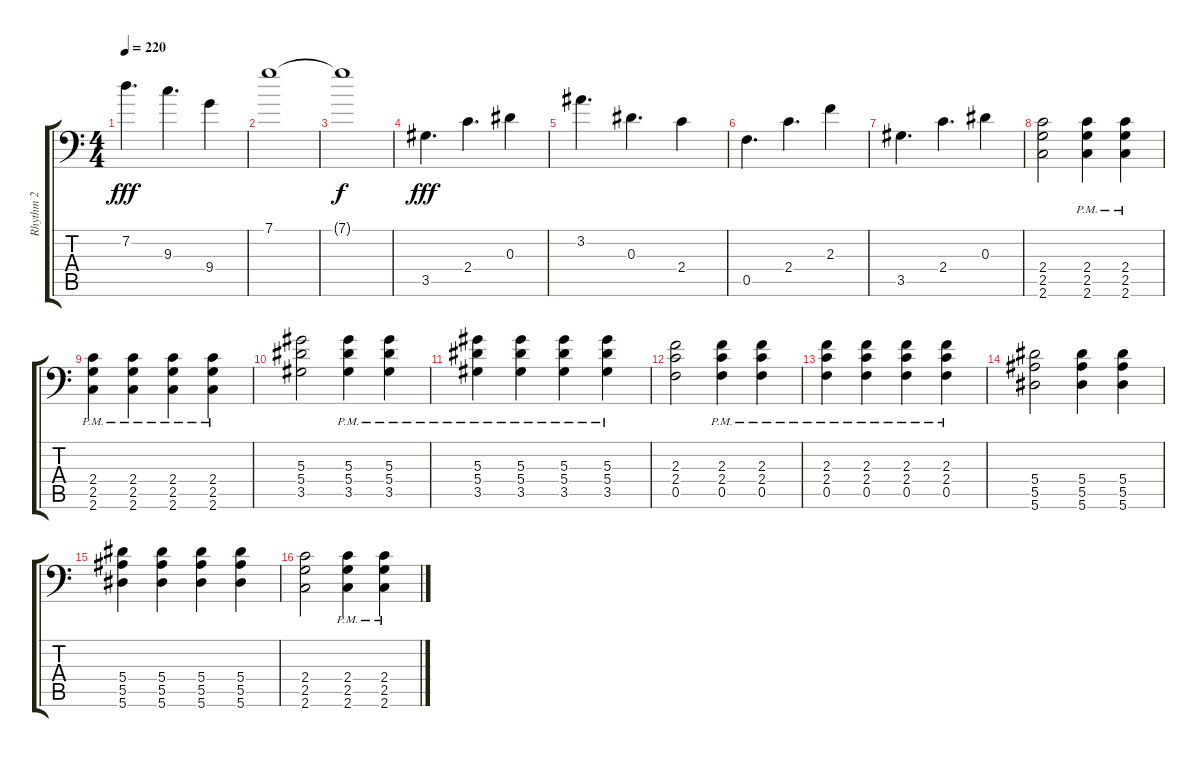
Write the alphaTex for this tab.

\track ("Rhythm 2" "Rhythm 2") {instrument distortionguitar}
\staff {score tabs}
\tuning (C4 G3 Eb3 Bb2 F2 Bb1) {hide}
\ts (4 4)
\tempo 220
\clef f4
\ks c
7.2.4{d dy fff} 9.3.4{d} 9.4.4 |
7.1.1 |
7.1{t}.1{dy f} |
3.5.4{d dy fff} 2.4.4{d} 0.3.4 |
3.2.4{d} 0.3.4{d} 2.4.4 |
0.5.4{d} 2.4.4{d} 2.3.4 |
3.5.4{d} 2.4.4{d} 0.3.4 |
(2.4 2.5 2.6).2{volume 14 instrument distortionguitar} (2.4{pm} 2.5{pm} 2.6{pm}).4 (2.4{pm} 2.5{pm} 2.6{pm}).4 |
(2.4{pm} 2.5{pm} 2.6{pm}).4 (2.4{pm} 2.5{pm} 2.6{pm}).4 (2.4{pm} 2.5{pm} 2.6{pm}).4 (2.4{pm} 2.5{pm} 2.6{pm}).4 |
(5.3 5.4 3.5).2 (5.3{pm} 5.4{pm} 3.5{pm}).4 (5.3{pm} 5.4{pm} 3.5{pm}).4 |
(5.3{pm} 5.4{pm} 3.5{pm}).4 (5.3{pm} 5.4{pm} 3.5{pm}).4 (5.3{pm} 5.4{pm} 3.5{pm}).4 (5.3{pm} 5.4{pm} 3.5{pm}).4 |
(2.3 2.4 0.5).2 (2.3{pm} 2.4{pm} 0.5{pm}).4 (2.3{pm} 2.4{pm} 0.5{pm}).4 |
(2.3{pm} 2.4{pm} 0.5{pm}).4 (2.3{pm} 2.4{pm} 0.5{pm}).4 (2.3{pm} 2.4{pm} 0.5{pm}).4 (2.3{pm} 2.4{pm} 0.5{pm}).4 |
(5.4 5.5 5.6).2 (5.4 5.5 5.6).4 (5.4 5.5 5.6).4 |
(5.4 5.5 5.6).4 (5.4 5.5 5.6).4 (5.4 5.5 5.6).4 (5.4 5.5 5.6).4 |
(2.4 2.5 2.6).2 (2.4{pm} 2.5{pm} 2.6{pm}).4 (2.4{pm} 2.5{pm} 2.6{pm}).4
